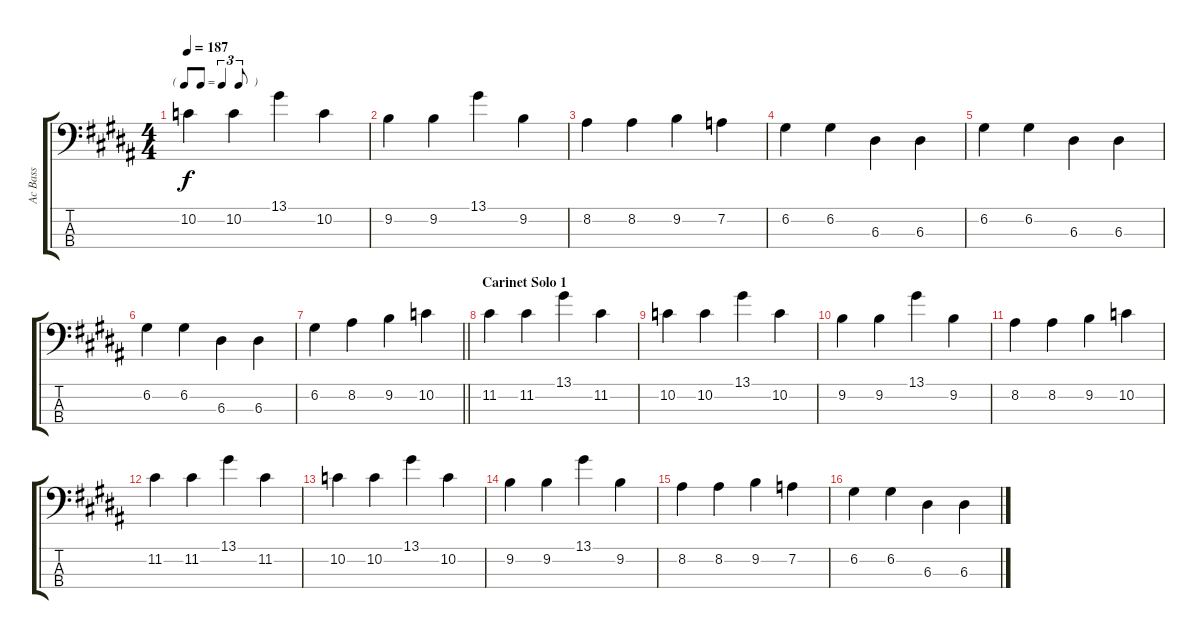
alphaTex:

\track ("Ac Bass" "Ac Bass") {instrument acousticbass}
\staff {score tabs}
\tuning (G2 D2 A1 E1) {hide}
\ts (4 4)
\tf triplet8th
\tempo 187
\clef f4
\ks b
10.2.4{dy f} 10.2.4 13.1.4 10.2.4 |
9.2.4 9.2.4 13.1.4 9.2.4 |
8.2.4 8.2.4 9.2.4 7.2.4 |
6.2.4 6.2.4 6.3.4 6.3.4 |
6.2.4 6.2.4 6.3.4 6.3.4 |
6.2.4 6.2.4 6.3.4 6.3.4 |
\barLineRight lightlight
6.2.4 8.2.4 9.2.4 10.2.4 |
\section ("" "Carinet Solo 1")
11.2.4 11.2.4 13.1.4 11.2.4 |
10.2.4 10.2.4 13.1.4 10.2.4 |
9.2.4 9.2.4 13.1.4 9.2.4 |
8.2.4 8.2.4 9.2.4 10.2.4 |
11.2.4 11.2.4 13.1.4 11.2.4 |
10.2.4 10.2.4 13.1.4 10.2.4 |
9.2.4 9.2.4 13.1.4 9.2.4 |
8.2.4 8.2.4 9.2.4 7.2.4 |
6.2.4 6.2.4 6.3.4 6.3.4
